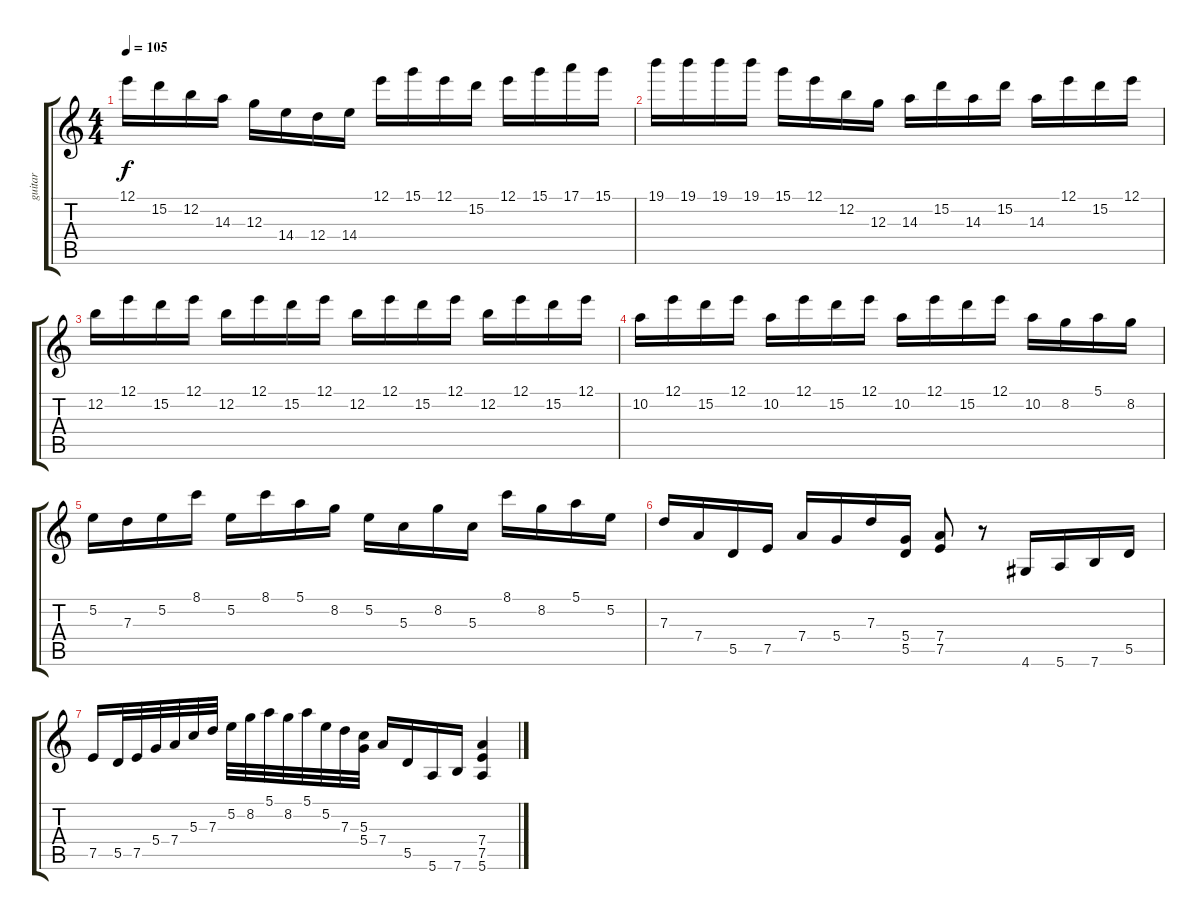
\track ("guitar" "guitar") {instrument distortionguitar}
\staff {score tabs}
\tuning (E4 B3 G3 D3 A2 E2) {hide}
\ts (4 4)
\tempo 105
\clef g2
\ks c
12.1.16{dy f} 15.2.16 12.2.16 14.3.16 12.3.16 14.4.16 12.4.16 14.4.16 12.1.16 15.1.16 12.1.16 15.2.16 12.1.16 15.1.16 17.1.16 15.1.16 |
19.1.16 19.1.16 19.1.16 19.1.16 15.1.16 12.1.16 12.2.16 12.3.16 14.3.16 15.2.16 14.3.16 15.2.16 14.3.16 12.1.16 15.2.16 12.1.16 |
12.2.16 12.1.16 15.2.16 12.1.16 12.2.16 12.1.16 15.2.16 12.1.16 12.2.16 12.1.16 15.2.16 12.1.16 12.2.16 12.1.16 15.2.16 12.1.16 |
10.2.16 12.1.16 15.2.16 12.1.16 10.2.16 12.1.16 15.2.16 12.1.16 10.2.16 12.1.16 15.2.16 12.1.16 10.2.16 8.2.16 5.1.16 8.2.16 |
5.2.16 7.3.16 5.2.16 8.1.16 5.2.16 8.1.16 5.1.16 8.2.16 5.2.16 5.3.16 8.2.16 5.3.16 8.1.16 8.2.16 5.1.16 5.2.16 |
7.3.16 7.4.16 5.5.16 7.5.16 7.4.16 5.4.16 7.3.16 (5.4 5.5).16 (7.4 7.5).8 r.8 4.6.16 5.6.16 7.6.16 5.5.16 |
7.5.16 5.5.32 7.5.32 5.4.32 7.4.32 5.3.32 7.3.32 5.2.32 8.2.32 5.1.32 8.2.32 5.1.32 5.2.32 7.3.32 (5.3 5.4).32 7.4.16 5.5.16 5.6.16 7.6.16 (7.4 7.5 5.6).4
